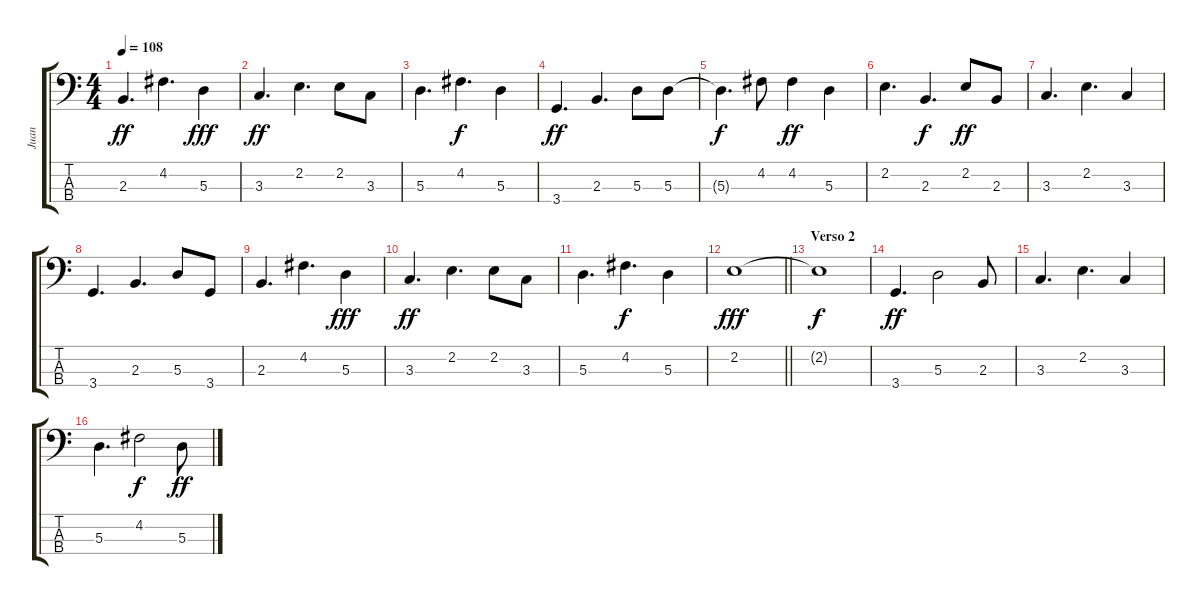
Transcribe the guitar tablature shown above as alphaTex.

\track ("Juan" "Juan") {instrument electricbassfinger}
\staff {score tabs}
\tuning (G2 D2 A1 E1) {hide}
\ts (4 4)
\tempo 108
\clef f4
\ks c
2.3.4{d dy ff} 4.2.4{d} 5.3.4{dy fff} |
3.3.4{d dy ff} 2.2.4{d} 2.2.8 3.3.8 |
5.3.4{d} 4.2.4{d dy f} 5.3.4 |
3.4.4{d dy ff} 2.3.4{d} 5.3.8 5.3.8 |
5.3{t}.4{d dy f} 4.2.8 4.2.4{dy ff} 5.3.4 |
2.2.4{d} 2.3.4{d dy f} 2.2.8{dy ff} 2.3.8 |
3.3.4{d} 2.2.4{d} 3.3.4 |
3.4.4{d} 2.3.4{d} 5.3.8 3.4.8 |
2.3.4{d} 4.2.4{d} 5.3.4{dy fff} |
3.3.4{d dy ff} 2.2.4{d} 2.2.8 3.3.8 |
5.3.4{d} 4.2.4{d dy f} 5.3.4 |
\barLineRight lightlight
2.2.1{dy fff} |
\section ("" "Verso 2")
2.2{t}.1{dy f} |
3.4.4{d dy ff} 5.3.2 2.3.8 |
3.3.4{d} 2.2.4{d} 3.3.4 |
5.3.4{d} 4.2.2{dy f} 5.3.8{dy ff}
